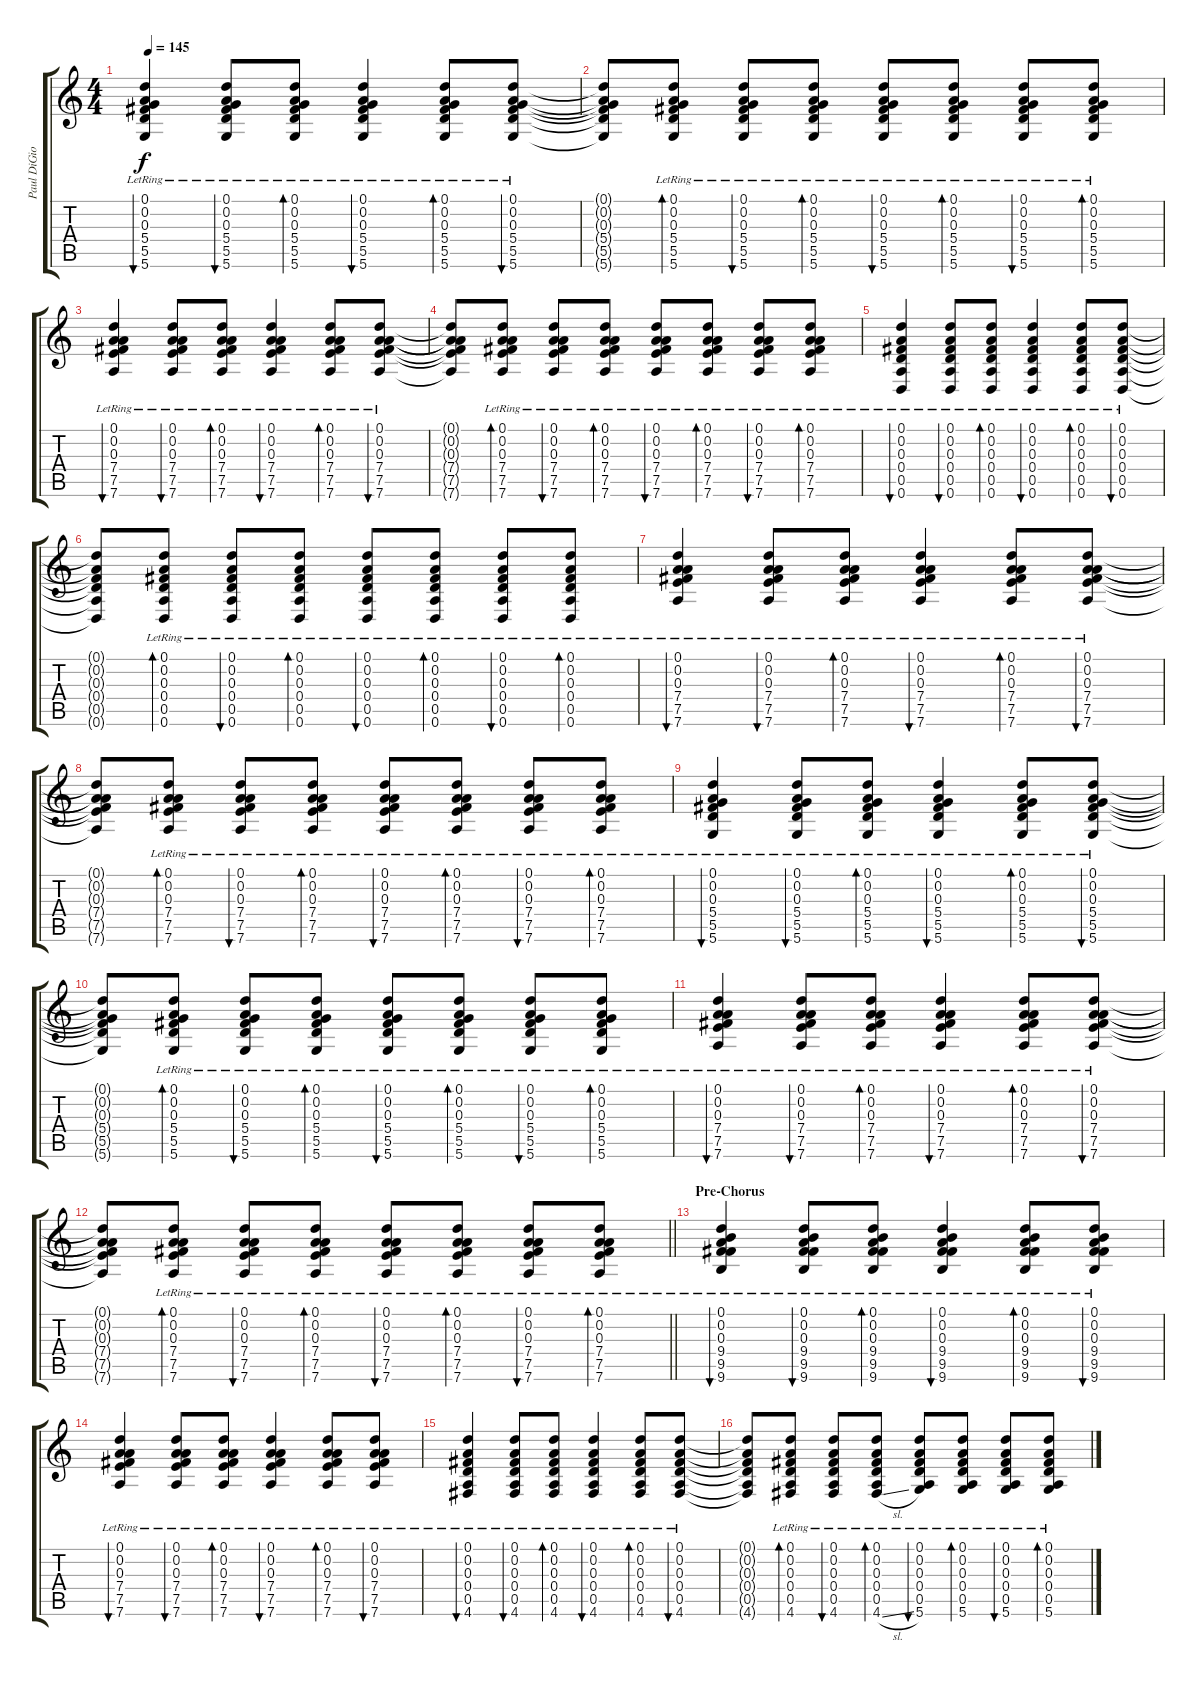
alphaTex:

\track ("Paul DiGiovanni (Lead Guitar)" "Paul DiGio") {instrument acousticguitarsteel}
\staff {score tabs}
\tuning (D4 A3 Gb3 D3 A2 D2) {hide}
\ts (4 4)
\tempo 145
\clef g2
\ks c
(0.1{lr} 0.2{lr} 0.3{lr} 5.4{lr} 5.5{lr} 5.6{lr}).4{bu 240 dy f} (0.1{lr} 0.2{lr} 0.3{lr} 5.4{lr} 5.5{lr} 5.6{lr}).8{bu 60} (0.1{lr} 0.2{lr} 0.3{lr} 5.4{lr} 5.5{lr} 5.6{lr}).8{bd 60} (0.1{lr} 0.2{lr} 0.3{lr} 5.4{lr} 5.5{lr} 5.6{lr}).4{bu 60} (0.1{lr} 0.2{lr} 0.3{lr} 5.4{lr} 5.5{lr} 5.6{lr}).8{bd 60} (0.1{lr} 0.2{lr} 0.3{lr} 5.4{lr} 5.5{lr} 5.6{lr}).8{bu 60} |
(0.1{t} 0.2{t} 0.3{t} 5.4{t} 5.5{t} 5.6{t}).8 (0.1{lr} 0.2{lr} 0.3{lr} 5.4{lr} 5.5{lr} 5.6{lr}).8{bd 60} (0.1{lr} 0.2{lr} 0.3{lr} 5.4{lr} 5.5{lr} 5.6{lr}).8{bu 60} (0.1{lr} 0.2{lr} 0.3{lr} 5.4{lr} 5.5{lr} 5.6{lr}).8{bd 60} (0.1{lr} 0.2{lr} 0.3{lr} 5.4{lr} 5.5{lr} 5.6{lr}).8{bu 60} (0.1{lr} 0.2{lr} 0.3{lr} 5.4{lr} 5.5{lr} 5.6{lr}).8{bd 60} (0.1{lr} 0.2{lr} 0.3{lr} 5.4{lr} 5.5{lr} 5.6{lr}).8{bu 60} (0.1{lr} 0.2{lr} 0.3{lr} 5.4{lr} 5.5{lr} 5.6{lr}).8{bd 60} |
(0.1{lr} 0.2{lr} 0.3{lr} 7.4{lr} 7.5{lr} 7.6{lr}).4{bu 240} (0.1{lr} 0.2{lr} 0.3{lr} 7.4{lr} 7.5{lr} 7.6{lr}).8{bu 60} (0.1{lr} 0.2{lr} 0.3{lr} 7.4{lr} 7.5{lr} 7.6{lr}).8{bd 60} (0.1{lr} 0.2{lr} 0.3{lr} 7.4{lr} 7.5{lr} 7.6{lr}).4{bu 60} (0.1{lr} 0.2{lr} 0.3{lr} 7.4{lr} 7.5{lr} 7.6{lr}).8{bd 60} (0.1{lr} 0.2{lr} 0.3{lr} 7.4{lr} 7.5{lr} 7.6{lr}).8{bu 60} |
(0.1{t} 0.2{t} 0.3{t} 7.4{t} 7.5{t} 7.6{t}).8 (0.1{lr} 0.2{lr} 0.3{lr} 7.4{lr} 7.5{lr} 7.6{lr}).8{bd 60} (0.1{lr} 0.2{lr} 0.3{lr} 7.4{lr} 7.5{lr} 7.6{lr}).8{bu 60} (0.1{lr} 0.2{lr} 0.3{lr} 7.4{lr} 7.5{lr} 7.6{lr}).8{bd 60} (0.1{lr} 0.2{lr} 0.3{lr} 7.4{lr} 7.5{lr} 7.6{lr}).8{bu 60} (0.1{lr} 0.2{lr} 0.3{lr} 7.4{lr} 7.5{lr} 7.6{lr}).8{bd 60} (0.1{lr} 0.2{lr} 0.3{lr} 7.4{lr} 7.5{lr} 7.6{lr}).8{bu 60} (0.1{lr} 0.2{lr} 0.3{lr} 7.4{lr} 7.5{lr} 7.6{lr}).8{bd 60} |
(0.1{lr} 0.2{lr} 0.3{lr} 0.4{lr} 0.5{lr} 0.6{lr}).4{bu 240} (0.1{lr} 0.2{lr} 0.3{lr} 0.4{lr} 0.5{lr} 0.6{lr}).8{bu 60} (0.1{lr} 0.2{lr} 0.3{lr} 0.4{lr} 0.5{lr} 0.6{lr}).8{bd 60} (0.1{lr} 0.2{lr} 0.3{lr} 0.4{lr} 0.5{lr} 0.6{lr}).4{bu 60} (0.1{lr} 0.2{lr} 0.3{lr} 0.4{lr} 0.5{lr} 0.6{lr}).8{bd 60} (0.1{lr} 0.2{lr} 0.3{lr} 0.4{lr} 0.5{lr} 0.6{lr}).8{bu 60} |
(0.1{t} 0.2{t} 0.3{t} 0.4{t} 0.5{t} 0.6{t}).8 (0.1{lr} 0.2{lr} 0.3{lr} 0.4{lr} 0.5{lr} 0.6{lr}).8{bd 60} (0.1{lr} 0.2{lr} 0.3{lr} 0.4{lr} 0.5{lr} 0.6{lr}).8{bu 60} (0.1{lr} 0.2{lr} 0.3{lr} 0.4{lr} 0.5{lr} 0.6{lr}).8{bd 60} (0.1{lr} 0.2{lr} 0.3{lr} 0.4{lr} 0.5{lr} 0.6{lr}).8{bu 60} (0.1{lr} 0.2{lr} 0.3{lr} 0.4{lr} 0.5{lr} 0.6{lr}).8{bd 60} (0.1{lr} 0.2{lr} 0.3{lr} 0.4{lr} 0.5{lr} 0.6{lr}).8{bu 60} (0.1{lr} 0.2{lr} 0.3{lr} 0.4{lr} 0.5{lr} 0.6{lr}).8{bd 60} |
(0.1{lr} 0.2{lr} 0.3{lr} 7.4{lr} 7.5{lr} 7.6{lr}).4{bu 240} (0.1{lr} 0.2{lr} 0.3{lr} 7.4{lr} 7.5{lr} 7.6{lr}).8{bu 60} (0.1{lr} 0.2{lr} 0.3{lr} 7.4{lr} 7.5{lr} 7.6{lr}).8{bd 60} (0.1{lr} 0.2{lr} 0.3{lr} 7.4{lr} 7.5{lr} 7.6{lr}).4{bu 60} (0.1{lr} 0.2{lr} 0.3{lr} 7.4{lr} 7.5{lr} 7.6{lr}).8{bd 60} (0.1{lr} 0.2{lr} 0.3{lr} 7.4{lr} 7.5{lr} 7.6{lr}).8{bu 60} |
(0.1{t} 0.2{t} 0.3{t} 7.4{t} 7.5{t} 7.6{t}).8 (0.1{lr} 0.2{lr} 0.3{lr} 7.4{lr} 7.5{lr} 7.6{lr}).8{bd 60} (0.1{lr} 0.2{lr} 0.3{lr} 7.4{lr} 7.5{lr} 7.6{lr}).8{bu 60} (0.1{lr} 0.2{lr} 0.3{lr} 7.4{lr} 7.5{lr} 7.6{lr}).8{bd 60} (0.1{lr} 0.2{lr} 0.3{lr} 7.4{lr} 7.5{lr} 7.6{lr}).8{bu 60} (0.1{lr} 0.2{lr} 0.3{lr} 7.4{lr} 7.5{lr} 7.6{lr}).8{bd 60} (0.1{lr} 0.2{lr} 0.3{lr} 7.4{lr} 7.5{lr} 7.6{lr}).8{bu 60} (0.1{lr} 0.2{lr} 0.3{lr} 7.4{lr} 7.5{lr} 7.6{lr}).8{bd 60} |
(0.1{lr} 0.2{lr} 0.3{lr} 5.4{lr} 5.5{lr} 5.6{lr}).4{bu 240} (0.1{lr} 0.2{lr} 0.3{lr} 5.4{lr} 5.5{lr} 5.6{lr}).8{bu 60} (0.1{lr} 0.2{lr} 0.3{lr} 5.4{lr} 5.5{lr} 5.6{lr}).8{bd 60} (0.1{lr} 0.2{lr} 0.3{lr} 5.4{lr} 5.5{lr} 5.6{lr}).4{bu 60} (0.1{lr} 0.2{lr} 0.3{lr} 5.4{lr} 5.5{lr} 5.6{lr}).8{bd 60} (0.1{lr} 0.2{lr} 0.3{lr} 5.4{lr} 5.5{lr} 5.6{lr}).8{bu 60} |
(0.1{t} 0.2{t} 0.3{t} 5.4{t} 5.5{t} 5.6{t}).8 (0.1{lr} 0.2{lr} 0.3{lr} 5.4{lr} 5.5{lr} 5.6{lr}).8{bd 60} (0.1{lr} 0.2{lr} 0.3{lr} 5.4{lr} 5.5{lr} 5.6{lr}).8{bu 60} (0.1{lr} 0.2{lr} 0.3{lr} 5.4{lr} 5.5{lr} 5.6{lr}).8{bd 60} (0.1{lr} 0.2{lr} 0.3{lr} 5.4{lr} 5.5{lr} 5.6{lr}).8{bu 60} (0.1{lr} 0.2{lr} 0.3{lr} 5.4{lr} 5.5{lr} 5.6{lr}).8{bd 60} (0.1{lr} 0.2{lr} 0.3{lr} 5.4{lr} 5.5{lr} 5.6{lr}).8{bu 60} (0.1{lr} 0.2{lr} 0.3{lr} 5.4{lr} 5.5{lr} 5.6{lr}).8{bd 60} |
(0.1{lr} 0.2{lr} 0.3{lr} 7.4{lr} 7.5{lr} 7.6{lr}).4{bu 240} (0.1{lr} 0.2{lr} 0.3{lr} 7.4{lr} 7.5{lr} 7.6{lr}).8{bu 60} (0.1{lr} 0.2{lr} 0.3{lr} 7.4{lr} 7.5{lr} 7.6{lr}).8{bd 60} (0.1{lr} 0.2{lr} 0.3{lr} 7.4{lr} 7.5{lr} 7.6{lr}).4{bu 60} (0.1{lr} 0.2{lr} 0.3{lr} 7.4{lr} 7.5{lr} 7.6{lr}).8{bd 60} (0.1{lr} 0.2{lr} 0.3{lr} 7.4{lr} 7.5{lr} 7.6{lr}).8{bu 60} |
\barLineRight lightlight
(0.1{t} 0.2{t} 0.3{t} 7.4{t} 7.5{t} 7.6{t}).8 (0.1{lr} 0.2{lr} 0.3{lr} 7.4{lr} 7.5{lr} 7.6{lr}).8{bd 60} (0.1{lr} 0.2{lr} 0.3{lr} 7.4{lr} 7.5{lr} 7.6{lr}).8{bu 60} (0.1{lr} 0.2{lr} 0.3{lr} 7.4{lr} 7.5{lr} 7.6{lr}).8{bd 60} (0.1{lr} 0.2{lr} 0.3{lr} 7.4{lr} 7.5{lr} 7.6{lr}).8{bu 60} (0.1{lr} 0.2{lr} 0.3{lr} 7.4{lr} 7.5{lr} 7.6{lr}).8{bd 60} (0.1{lr} 0.2{lr} 0.3{lr} 7.4{lr} 7.5{lr} 7.6{lr}).8{bu 60} (0.1{lr} 0.2{lr} 0.3{lr} 7.4{lr} 7.5{lr} 7.6{lr}).8{bd 60} |
\section ("" "Pre-Chorus")
(0.1{lr} 0.2{lr} 0.3{lr} 9.4{lr} 9.5{lr} 9.6{lr}).4{bu 240} (0.1{lr} 0.2{lr} 0.3{lr} 9.4{lr} 9.5{lr} 9.6{lr}).8{bu 60} (0.1{lr} 0.2{lr} 0.3{lr} 9.4{lr} 9.5{lr} 9.6{lr}).8{bd 60} (0.1{lr} 0.2{lr} 0.3{lr} 9.4{lr} 9.5{lr} 9.6{lr}).4{bu 60} (0.1{lr} 0.2{lr} 0.3{lr} 9.4{lr} 9.5{lr} 9.6{lr}).8{bd 60} (0.1{lr} 0.2{lr} 0.3{lr} 9.4{lr} 9.5{lr} 9.6{lr}).8{bu 60} |
(0.1{lr} 0.2{lr} 0.3{lr} 7.4{lr} 7.5{lr} 7.6{lr}).4{bu 240} (0.1{lr} 0.2{lr} 0.3{lr} 7.4{lr} 7.5{lr} 7.6{lr}).8{bu 60} (0.1{lr} 0.2{lr} 0.3{lr} 7.4{lr} 7.5{lr} 7.6{lr}).8{bd 60} (0.1{lr} 0.2{lr} 0.3{lr} 7.4{lr} 7.5{lr} 7.6{lr}).4{bu 60} (0.1{lr} 0.2{lr} 0.3{lr} 7.4{lr} 7.5{lr} 7.6{lr}).8{bd 60} (0.1{lr} 0.2{lr} 0.3{lr} 7.4{lr} 7.5{lr} 7.6{lr}).8{bu 60} |
(0.1{lr} 0.2{lr} 0.3{lr} 0.4{lr} 0.5{lr} 4.6{lr}).4{bu 240} (0.1{lr} 0.2{lr} 0.3{lr} 0.4{lr} 0.5{lr} 4.6{lr}).8{bu 60} (0.1{lr} 0.2{lr} 0.3{lr} 0.4{lr} 0.5{lr} 4.6{lr}).8{bd 60} (0.1{lr} 0.2{lr} 0.3{lr} 0.4{lr} 0.5{lr} 4.6{lr}).4{bu 60} (0.1{lr} 0.2{lr} 0.3{lr} 0.4{lr} 0.5{lr} 4.6{lr}).8{bd 60} (0.1{lr} 0.2{lr} 0.3{lr} 0.4{lr} 0.5{lr} 4.6{lr}).8{bu 60} |
(0.1{t} 0.2{t} 0.3{t} 0.4{t} 0.5{t} 4.6{t}).8 (0.1{lr} 0.2{lr} 0.3{lr} 0.4{lr} 0.5{lr} 4.6{lr}).8{bd 60} (0.1{lr} 0.2{lr} 0.3{lr} 0.4{lr} 0.5{lr} 4.6{lr}).8{bu 60} (0.1{lr} 0.2{lr} 0.3{lr} 0.4{lr} 0.5{lr} 4.6{sl lr}).8{bd 60} (0.1{lr} 0.2{lr} 0.3{lr} 0.4{lr} 0.5{lr} 5.6{lr}).8{bu 60} (0.1{lr} 0.2{lr} 0.3{lr} 0.4{lr} 0.5{lr} 5.6{lr}).8{bd 60} (0.1{lr} 0.2{lr} 0.3{lr} 0.4{lr} 0.5{lr} 5.6{lr}).8{bu 60} (0.1{lr} 0.2{lr} 0.3{lr} 0.4{lr} 0.5{lr} 5.6{lr}).8{bd 60}
